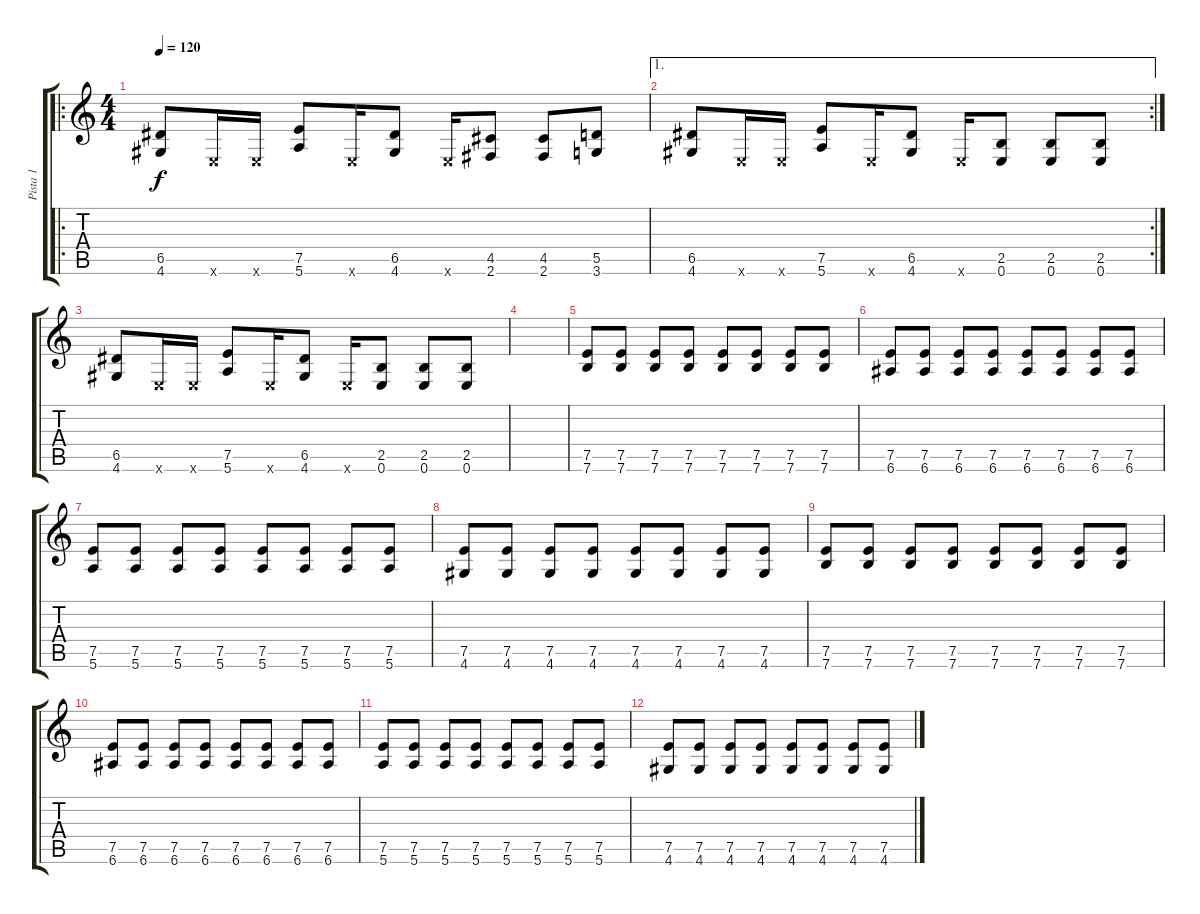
\track ("Pista 1" "Pista 1") {instrument distortionguitar}
\staff {score tabs}
\tuning (E4 B3 G3 D3 A2 E2) {hide}
\ro
\ts (4 4)
\tempo 120
\clef g2
\ks c
(6.5 4.6).8{dy f} 0.6{x}.16 0.6{x}.16 (7.5 5.6).8 0.6{x}.16 (6.5 4.6).8 0.6{x}.16 (4.5 2.6).8 (4.5 2.6).8 (5.5 3.6).8 |
\ae 1
\rc 2
(6.5 4.6).8 0.6{x}.16 0.6{x}.16 (7.5 5.6).8 0.6{x}.16 (6.5 4.6).8 0.6{x}.16 (2.5 0.6).8 (2.5 0.6).8 (2.5 0.6).8 |
(6.5 4.6).8 0.6{x}.16 0.6{x}.16 (7.5 5.6).8 0.6{x}.16 (6.5 4.6).8 0.6{x}.16 (2.5 0.6).8 (2.5 0.6).8 (2.5 0.6).8 |
|
(7.5 7.6).8 (7.5 7.6).8 (7.5 7.6).8 (7.5 7.6).8 (7.5 7.6).8 (7.5 7.6).8 (7.5 7.6).8 (7.5 7.6).8 |
(7.5 6.6).8 (7.5 6.6).8 (7.5 6.6).8 (7.5 6.6).8 (7.5 6.6).8 (7.5 6.6).8 (7.5 6.6).8 (7.5 6.6).8 |
(7.5 5.6).8 (7.5 5.6).8 (7.5 5.6).8 (7.5 5.6).8 (7.5 5.6).8 (7.5 5.6).8 (7.5 5.6).8 (7.5 5.6).8 |
(7.5 4.6).8 (7.5 4.6).8 (7.5 4.6).8 (7.5 4.6).8 (7.5 4.6).8 (7.5 4.6).8 (7.5 4.6).8 (7.5 4.6).8 |
(7.5 7.6).8 (7.5 7.6).8 (7.5 7.6).8 (7.5 7.6).8 (7.5 7.6).8 (7.5 7.6).8 (7.5 7.6).8 (7.5 7.6).8 |
(7.5 6.6).8 (7.5 6.6).8 (7.5 6.6).8 (7.5 6.6).8 (7.5 6.6).8 (7.5 6.6).8 (7.5 6.6).8 (7.5 6.6).8 |
(7.5 5.6).8 (7.5 5.6).8 (7.5 5.6).8 (7.5 5.6).8 (7.5 5.6).8 (7.5 5.6).8 (7.5 5.6).8 (7.5 5.6).8 |
(7.5 4.6).8 (7.5 4.6).8 (7.5 4.6).8 (7.5 4.6).8 (7.5 4.6).8 (7.5 4.6).8 (7.5 4.6).8 (7.5 4.6).8
